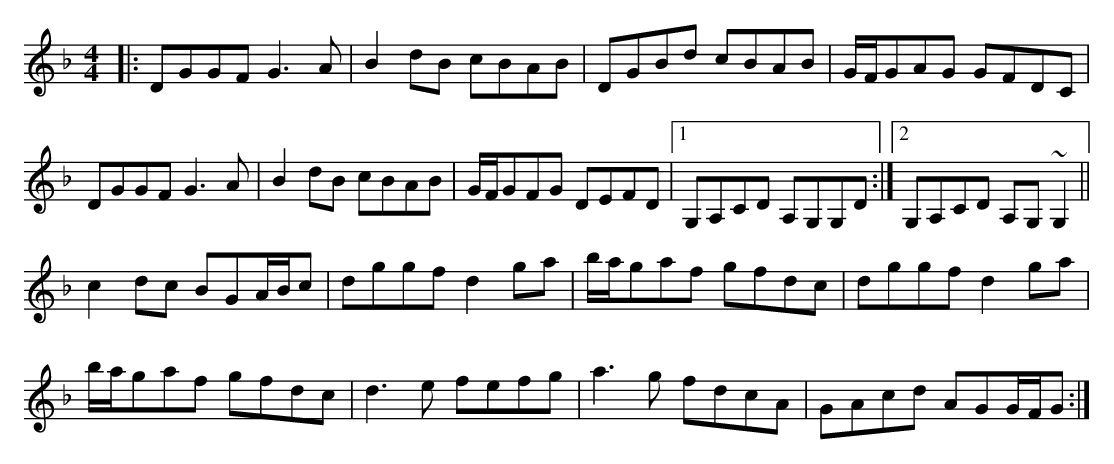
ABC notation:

X:1
M:4/4
K:Dmin
|:DGGF G3A|B2dB cBAB|DGBd cBAB|G/F/GAG GFDC|
DGGF G3A|B2dB cBAB|G/F/GFG DEFD|1 G,A,CD A,G,G,D:|2 G,A,CD A,G,~G,2||
c2dc BGA/B/c|dggf d2ga|b/a/gaf gfdc|dggf d2ga|
b/a/gaf gfdc|d3e fefg|a3g fdcA|GAcd AGG/F/G:|
